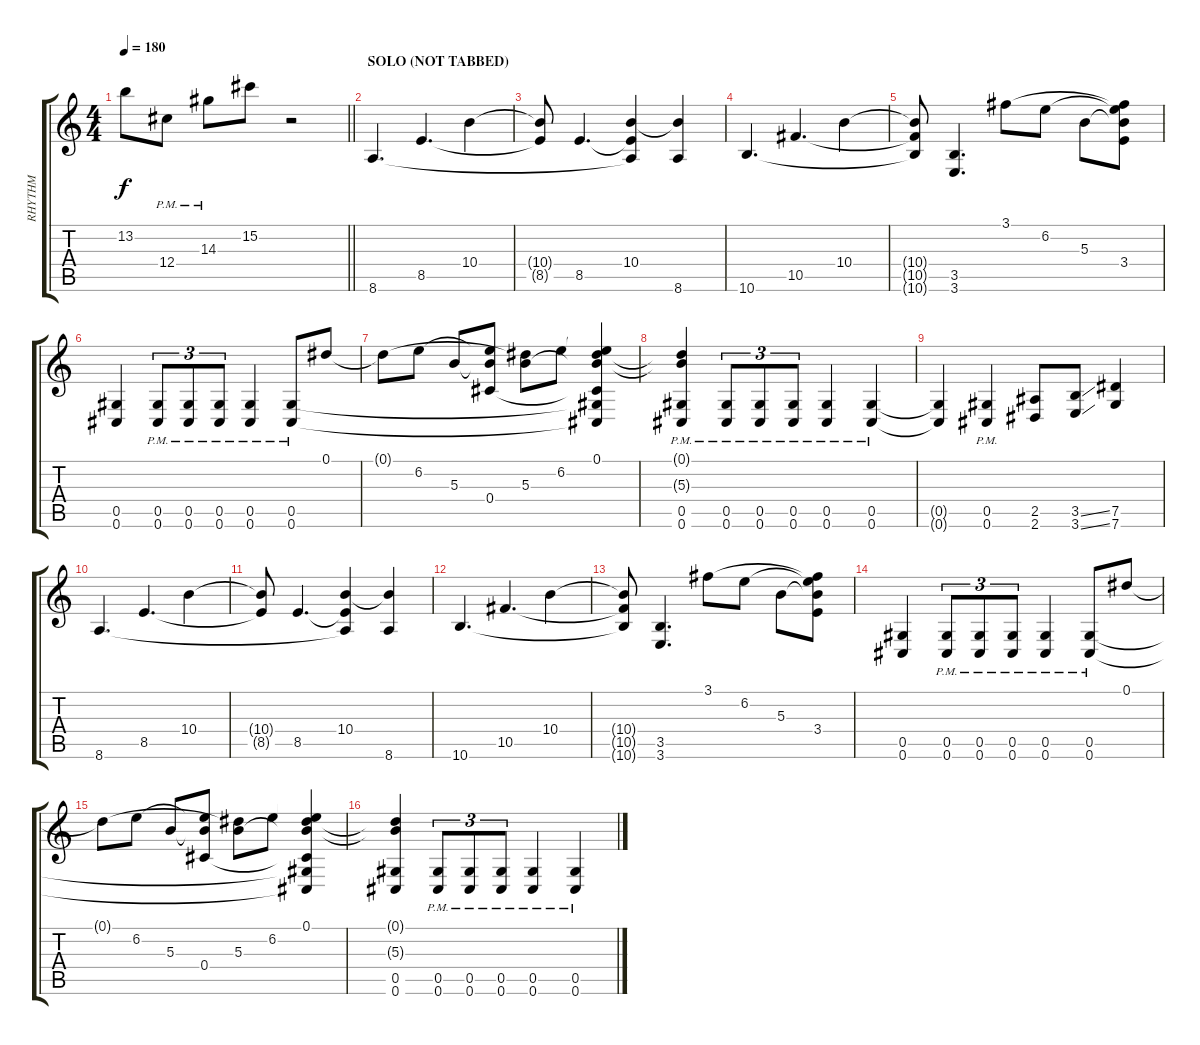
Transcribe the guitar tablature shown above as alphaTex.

\track ("RHYTHM" "RHYTHM") {instrument distortionguitar}
\staff {score tabs}
\tuning (Eb4 Bb3 Gb3 Db3 Ab2 Db2) {hide}
\ts (4 4)
\tempo 180
\clef g2
\barLineRight lightlight
\ks c
13.2.8{dy f} 12.4{pm}.8 14.3{pm}.8 15.2.8 r.2 |
\section ("" "SOLO (NOT TABBED)")
8.6.4{d instrument distortionguitar} 8.5.4{d} 10.4.4 |
(10.4{t} 8.5{t}).8 8.5.4{d} (10.4 8.5{t} 8.6{t}).4 (10.4{t} 8.6).4 |
10.6.4{d} 10.5.4{d} 10.4.4 |
(10.4{t} 10.5{t} 10.6{t}).8 (3.5 3.6).4{d} 3.1.8 6.2.8 5.3.8 (3.1{t} 6.2{t} 5.3{t} 3.4).8 |
(0.5 0.6).4 (0.5{pm} 0.6{pm}).8{tu (3 2)} (0.5{pm} 0.6{pm}).8{tu (3 2)} (0.5{pm} 0.6{pm}).8{tu (3 2)} (0.5{pm} 0.6{pm}).4 (0.5{pm} 0.6{pm}).8 0.1.8 |
0.1{t}.8 6.2.8 5.3.8 (6.2{t} 5.3{t} 0.4).8 (0.1{t} 5.3).8 6.2.8 (0.1 6.2{t} 5.3{t} 0.4{t} 0.5{t} 0.6{t}).4 |
(0.1{t} 5.3{t} 0.5{pm} 0.6{pm}).4 (0.5{pm} 0.6{pm}).8{tu (3 2)} (0.5{pm} 0.6{pm}).8{tu (3 2)} (0.5{pm} 0.6{pm}).8{tu (3 2)} (0.5{pm} 0.6{pm}).4 (0.5{pm} 0.6{pm}).4 |
(0.5{t} 0.6{t}).4 (0.5{pm} 0.6{pm}).4 (2.5 2.6).8 (3.5{ss} 3.6{ss}).8 (7.5 7.6).4 |
8.6.4{d} 8.5.4{d} 10.4.4 |
(10.4{t} 8.5{t}).8 8.5.4{d} (10.4 8.5{t} 8.6{t}).4 (10.4{t} 8.6).4 |
10.6.4{d} 10.5.4{d} 10.4.4 |
(10.4{t} 10.5{t} 10.6{t}).8 (3.5 3.6).4{d} 3.1.8 6.2.8 5.3.8 (3.1{t} 6.2{t} 5.3{t} 3.4).8 |
(0.5 0.6).4 (0.5{pm} 0.6{pm}).8{tu (3 2)} (0.5{pm} 0.6{pm}).8{tu (3 2)} (0.5{pm} 0.6{pm}).8{tu (3 2)} (0.5{pm} 0.6{pm}).4 (0.5{pm} 0.6{pm}).8 0.1.8 |
0.1{t}.8 6.2.8 5.3.8 (6.2{t} 5.3{t} 0.4).8 (0.1{t} 5.3).8 6.2.8 (0.1 6.2{t} 5.3{t} 0.4{t} 0.5{t} 0.6{t}).4 |
(0.1{t} 5.3{t} 0.5 0.6).4 (0.5{pm} 0.6{pm}).8{tu (3 2)} (0.5{pm} 0.6{pm}).8{tu (3 2)} (0.5{pm} 0.6{pm}).8{tu (3 2)} (0.5{pm} 0.6{pm}).4 (0.5{pm} 0.6{pm}).4
